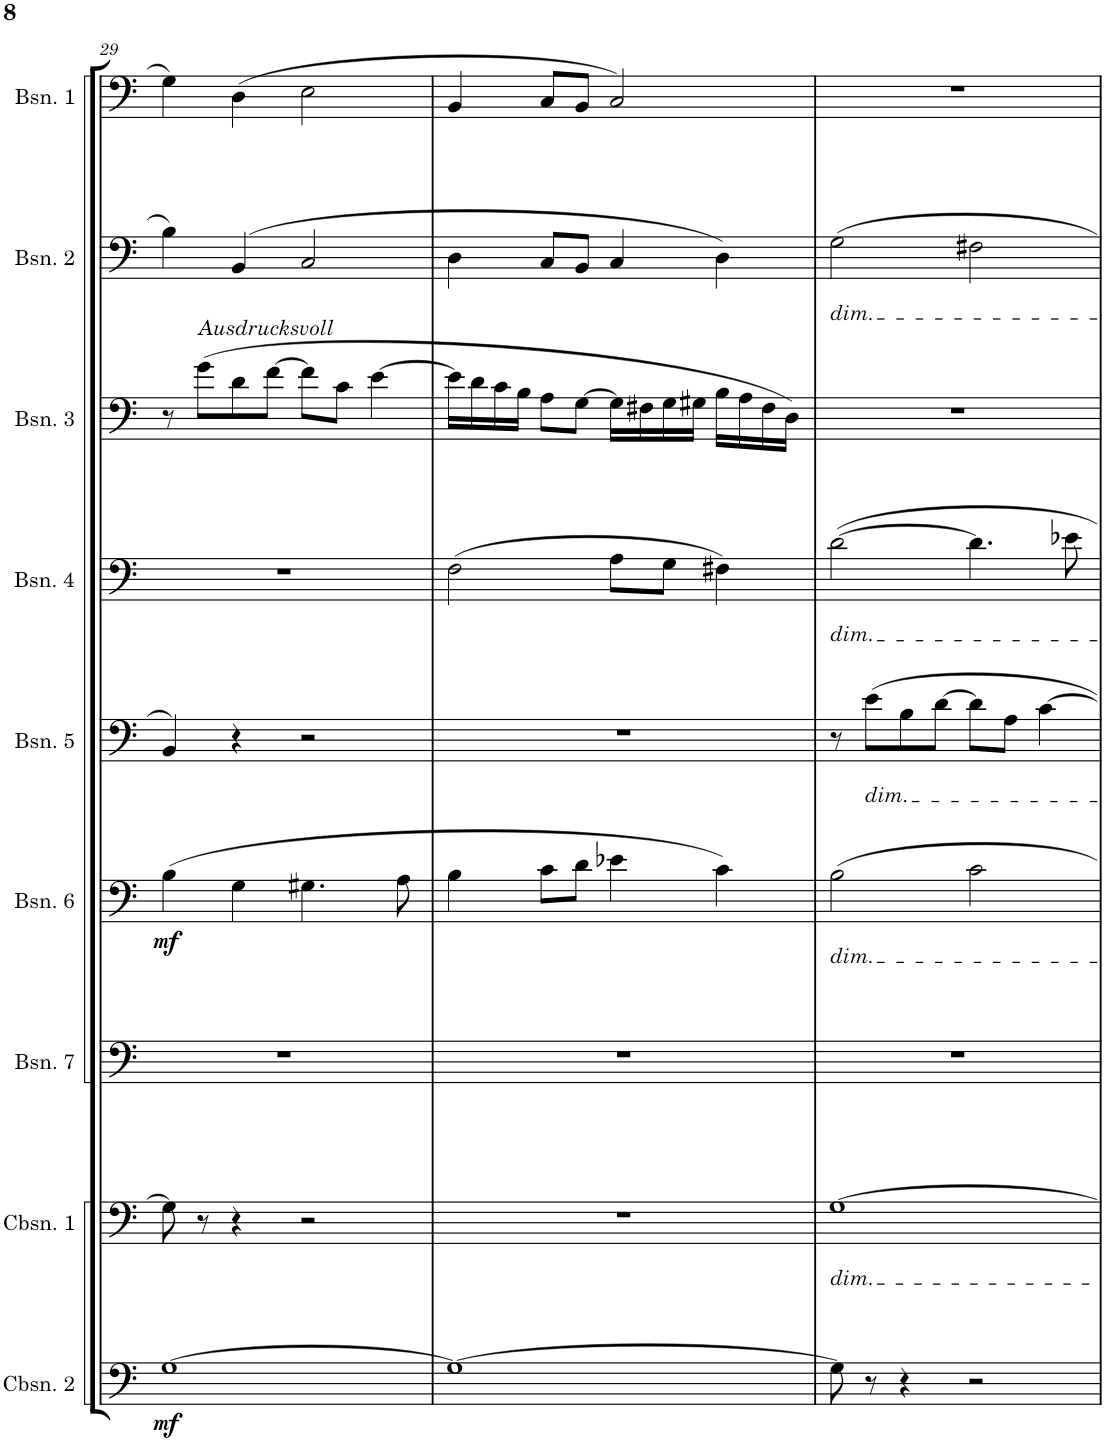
**kern	**dynam	**kern	**kern	**kern	**dynam	**kern	**kern	**kern	**kern	**kern
*part9	*part9	*part8	*part7	*part6	*part6	*part5	*part4	*part3	*part2	*part1
*staff9	*staff9	*staff8	*staff7	*staff6	*staff6	*staff5	*staff4	*staff3	*staff2	*staff1
*I"Contrabassoon 2	*	*I"Contrabassoon 1	*I"Bassoon 7	*I"Bassoon 6	*	*I"Bassoon 5	*I"Bassoon 4	*I"Bassoon 3	*I"Bassoon 2	*I"Bassoon 1
*I'Cbsn. 2	*	*I'Cbsn. 1	*I'Bsn. 7	*I'Bsn. 6	*	*I'Bsn. 5	*I'Bsn. 4	*I'Bsn. 3	*I'Bsn. 2	*I'Bsn. 1
!!LO:PB:g=z
*clefF4	*	*clefF4	*clefF4	*clefF4	*	*clefF4	*clefF4	*clefF4	*clefF4	*clefF4
*Trd7c12	*	*Trd7c12	*	*	*	*	*	*	*	*
*k[]	*	*k[]	*k[]	*k[]	*	*k[]	*k[]	*k[]	*k[]	*k[]
*M4/4	*	*M4/4	*M4/4	*M4/4	*	*M4/4	*M4/4	*M4/4	*M4/4	*M4/4
=29	=29	=29	=29	=29	=29	=29	=29	=29	=29	=29
!	!LO:DY:b	!	!	!	!LO:DY:b	!	!	!	!	!
[1G	mf	8G\]	1r	(4B\	mf	4BB/	1r	8r	4B\	4G\
!	!	!	!	!	!	!	!	!LO:TX:a:i:t=Ausdrucksvoll	!	!
.	.	8r	.	.	.	.	.	(8g\L	.	.
.	.	4r	.	4G\	.	4r	.	8d\	(4BB/	(4D\
.	.	.	.	.	.	.	.	[8f\J	.	.
.	.	2r	.	4.G#X\	.	2r	.	8f\L]	2C/	2E\
.	.	.	.	.	.	.	.	8c\J	.	.
.	.	.	.	.	.	.	.	[4e\	.	.
.	.	.	.	8A\	.	.	.	.	.	.
=30	=30	=30	=30	=30	=30	=30	=30	=30	=30	=30
1G_	.	1r	1r	4B\	.	1r	(2F\	16e\LL]	4D\	4BB/
.	.	.	.	.	.	.	.	16d\	.	.
.	.	.	.	.	.	.	.	16c\	.	.
.	.	.	.	.	.	.	.	16B\JJ	.	.
.	.	.	.	8c\L	.	.	.	8A\L	8C/L	8C/L
.	.	.	.	8d\J	.	.	.	[8G\J	8BB/J	8BB/J
.	.	.	.	4e-X\	.	.	8A\L	16G\LL]	4C/	2C/)
.	.	.	.	.	.	.	.	16F#X\	.	.
.	.	.	.	.	.	.	8G\J	16G\	.	.
.	.	.	.	.	.	.	.	16G#X\JJ	.	.
.	.	.	.	4c\)	.	.	4F#X\)	16B\LL	4D\)	.
.	.	.	.	.	.	.	.	16A\	.	.
.	.	.	.	.	.	.	.	16F#\	.	.
.	.	.	.	.	.	.	.	16D\JJ)	.	.
=31	=31	=31	=31	=31	=31	=31	=31	=31	=31	=31
!	!	!	!	!	!	!	!	!	!LO:TX:b:i:t=dim.	!
!	!	!	!	!	!	!	!LO:TX:b:i:t=dim.	!	!	!
!	!	!	!	!LO:TX:b:i:t=dim.	!	!	!	!	!	!
!	!	!LO:TX:b:i:t=dim.	!	!	!	!	!	!	!	!
8G\]	.	[1G	1r	2B\	.	8r	[2d\	1r	2G\	1r
!	!	!	!	!	!	!LO:TX:b:i:t=dim.	!	!	!	!
8r	.	.	.	.	.	8e\L	.	.	.	.
4r	.	.	.	.	.	8B\	.	.	.	.
.	.	.	.	.	.	[8d\J	.	.	.	.
2r	.	.	.	2c\	.	8d\L]	4.d\]	.	2F#X\	.
.	.	.	.	.	.	8A\J	.	.	.	.
.	.	.	.	.	.	[4c\	.	.	.	.
.	.	.	.	.	.	.	8e-X\	.	.	.
=	=	=	=	=	=	=	=	=	=	=
*-	*-	*-	*-	*-	*-	*-	*-	*-	*-	*-
